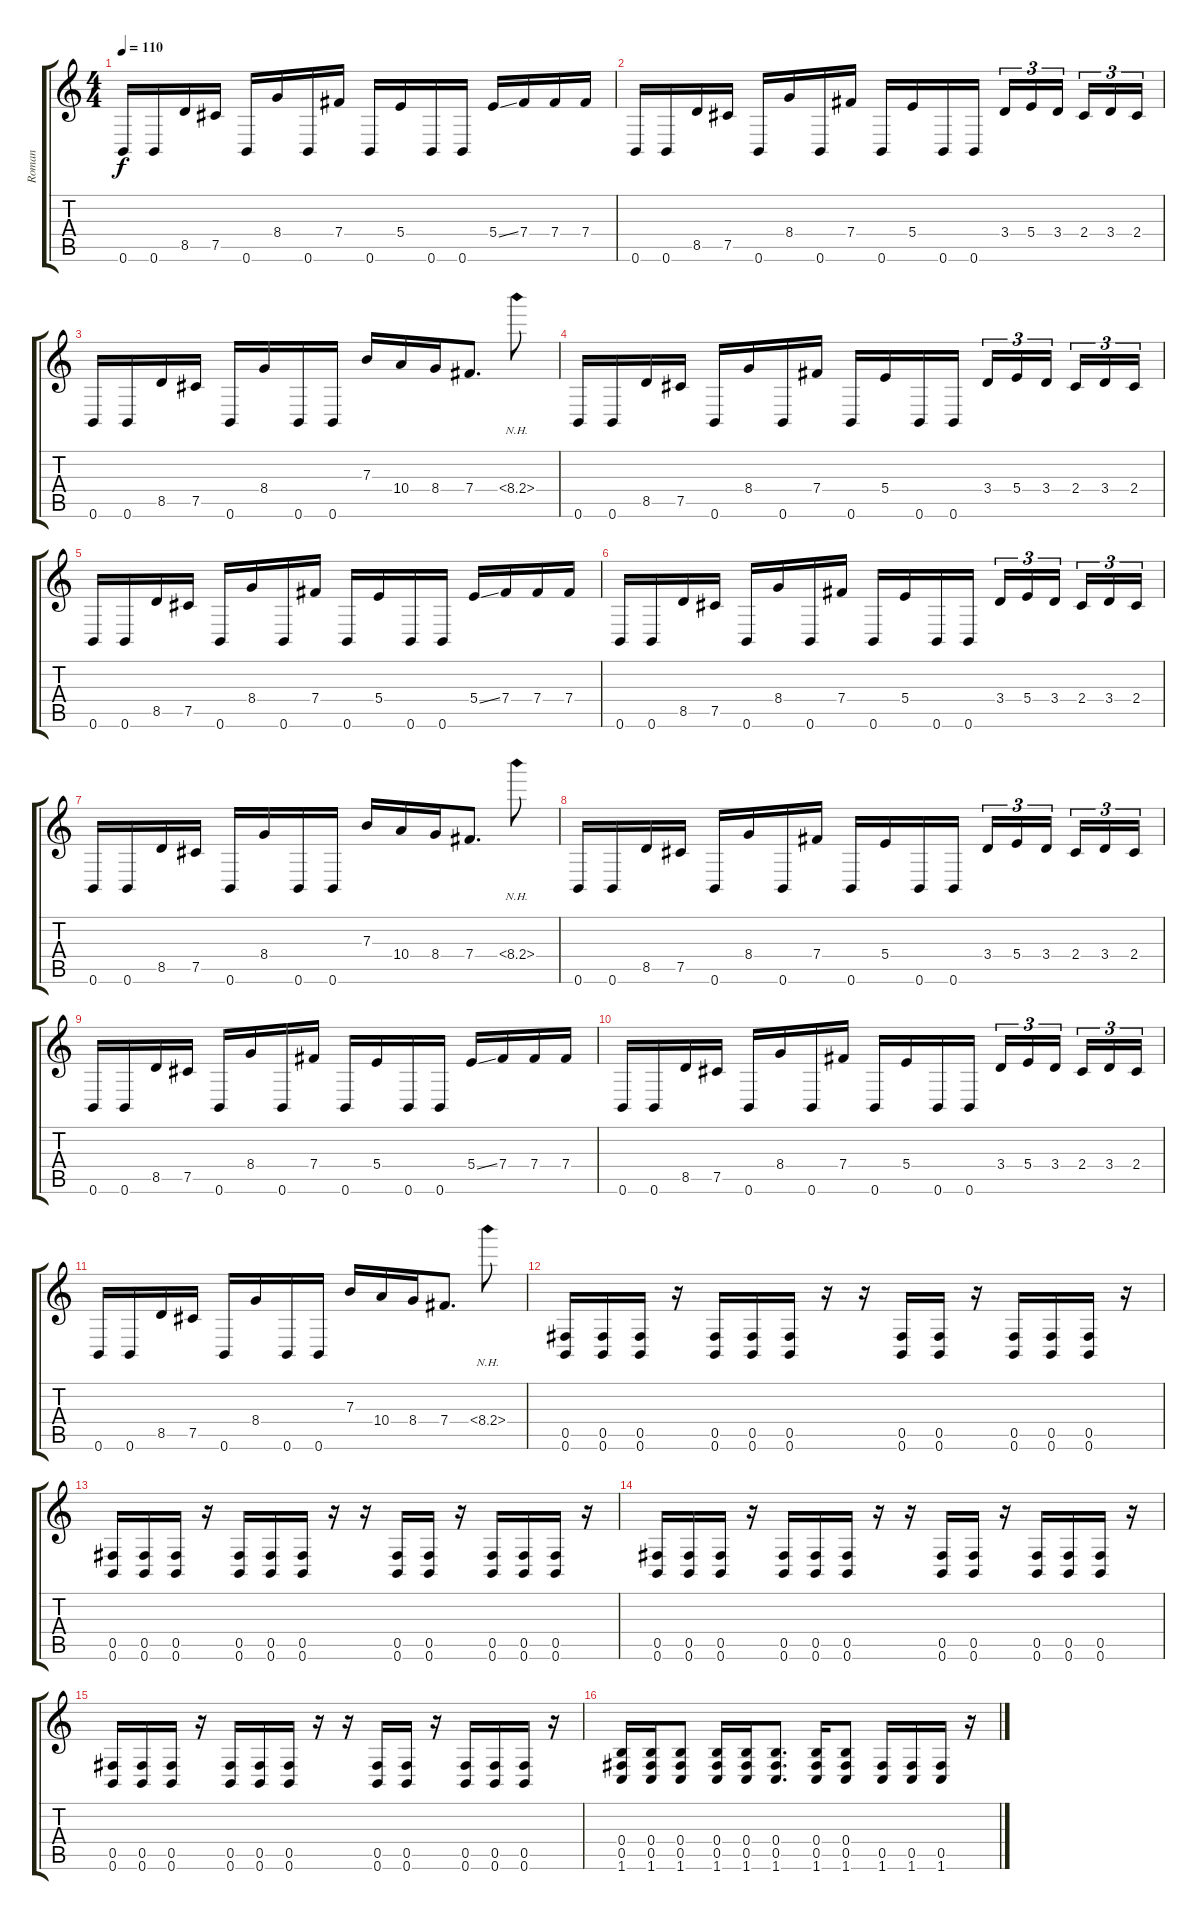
\track ("Roman" "Roman") {instrument overdrivenguitar}
\staff {score tabs}
\tuning (Db4 Ab3 E3 B2 Gb2 B1) {hide}
\ts (4 4)
\tempo 110
\clef g2
\ks c
0.6.16{dy f} 0.6.16 8.5.16 7.5.16 0.6.16 8.4.16 0.6.16 7.4.16 0.6.16 5.4.16 0.6.16 0.6.16 5.4{ss}.16 7.4.16 7.4.16 7.4.16 |
0.6.16 0.6.16 8.5.16 7.5.16 0.6.16 8.4.16 0.6.16 7.4.16 0.6.16 5.4.16 0.6.16 0.6.16 3.4.16{tu (3 2)} 5.4.16{tu (3 2)} 3.4.16{tu (3 2)} 2.4.16{tu (3 2)} 3.4.16{tu (3 2)} 2.4.16{tu (3 2)} |
0.6.16 0.6.16 8.5.16 7.5.16 0.6.16 8.4.16 0.6.16 0.6.16 7.3.16 10.4.16 8.4.16 7.4.8{d} 8.4{nh}.8 |
0.6.16 0.6.16 8.5.16 7.5.16 0.6.16 8.4.16 0.6.16 7.4.16 0.6.16 5.4.16 0.6.16 0.6.16 3.4.16{tu (3 2)} 5.4.16{tu (3 2)} 3.4.16{tu (3 2)} 2.4.16{tu (3 2)} 3.4.16{tu (3 2)} 2.4.16{tu (3 2)} |
0.6.16 0.6.16 8.5.16 7.5.16 0.6.16 8.4.16 0.6.16 7.4.16 0.6.16 5.4.16 0.6.16 0.6.16 5.4{ss}.16 7.4.16 7.4.16 7.4.16 |
0.6.16 0.6.16 8.5.16 7.5.16 0.6.16 8.4.16 0.6.16 7.4.16 0.6.16 5.4.16 0.6.16 0.6.16 3.4.16{tu (3 2)} 5.4.16{tu (3 2)} 3.4.16{tu (3 2)} 2.4.16{tu (3 2)} 3.4.16{tu (3 2)} 2.4.16{tu (3 2)} |
0.6.16 0.6.16 8.5.16 7.5.16 0.6.16 8.4.16 0.6.16 0.6.16 7.3.16 10.4.16 8.4.16 7.4.8{d} 8.4{nh}.8 |
0.6.16 0.6.16 8.5.16 7.5.16 0.6.16 8.4.16 0.6.16 7.4.16 0.6.16 5.4.16 0.6.16 0.6.16 3.4.16{tu (3 2)} 5.4.16{tu (3 2)} 3.4.16{tu (3 2)} 2.4.16{tu (3 2)} 3.4.16{tu (3 2)} 2.4.16{tu (3 2)} |
0.6.16 0.6.16 8.5.16 7.5.16 0.6.16 8.4.16 0.6.16 7.4.16 0.6.16 5.4.16 0.6.16 0.6.16 5.4{ss}.16 7.4.16 7.4.16 7.4.16 |
0.6.16 0.6.16 8.5.16 7.5.16 0.6.16 8.4.16 0.6.16 7.4.16 0.6.16 5.4.16 0.6.16 0.6.16 3.4.16{tu (3 2)} 5.4.16{tu (3 2)} 3.4.16{tu (3 2)} 2.4.16{tu (3 2)} 3.4.16{tu (3 2)} 2.4.16{tu (3 2)} |
0.6.16 0.6.16 8.5.16 7.5.16 0.6.16 8.4.16 0.6.16 0.6.16 7.3.16 10.4.16 8.4.16 7.4.8{d} 8.4{nh}.8 |
(0.5 0.6).16 (0.5 0.6).16 (0.5 0.6).16 r.16 (0.5 0.6).16 (0.5 0.6).16 (0.5 0.6).16 r.16 r.16 (0.5 0.6).16 (0.5 0.6).16 r.16 (0.5 0.6).16 (0.5 0.6).16 (0.5 0.6).16 r.16 |
(0.5 0.6).16 (0.5 0.6).16 (0.5 0.6).16 r.16 (0.5 0.6).16 (0.5 0.6).16 (0.5 0.6).16 r.16 r.16 (0.5 0.6).16 (0.5 0.6).16 r.16 (0.5 0.6).16 (0.5 0.6).16 (0.5 0.6).16 r.16 |
(0.5 0.6).16 (0.5 0.6).16 (0.5 0.6).16 r.16 (0.5 0.6).16 (0.5 0.6).16 (0.5 0.6).16 r.16 r.16 (0.5 0.6).16 (0.5 0.6).16 r.16 (0.5 0.6).16 (0.5 0.6).16 (0.5 0.6).16 r.16 |
(0.5 0.6).16 (0.5 0.6).16 (0.5 0.6).16 r.16 (0.5 0.6).16 (0.5 0.6).16 (0.5 0.6).16 r.16 r.16 (0.5 0.6).16 (0.5 0.6).16 r.16 (0.5 0.6).16 (0.5 0.6).16 (0.5 0.6).16 r.16 |
(0.4 0.5 1.6).16 (0.4 0.5 1.6).16 (0.4 0.5 1.6).8 (0.4 0.5 1.6).16 (0.4 0.5 1.6).16 (0.4 0.5 1.6).8{d} (0.4 0.5 1.6).16 (0.4 0.5 1.6).8 (0.5 1.6).16 (0.5 1.6).16 (0.5 1.6).16 r.16
